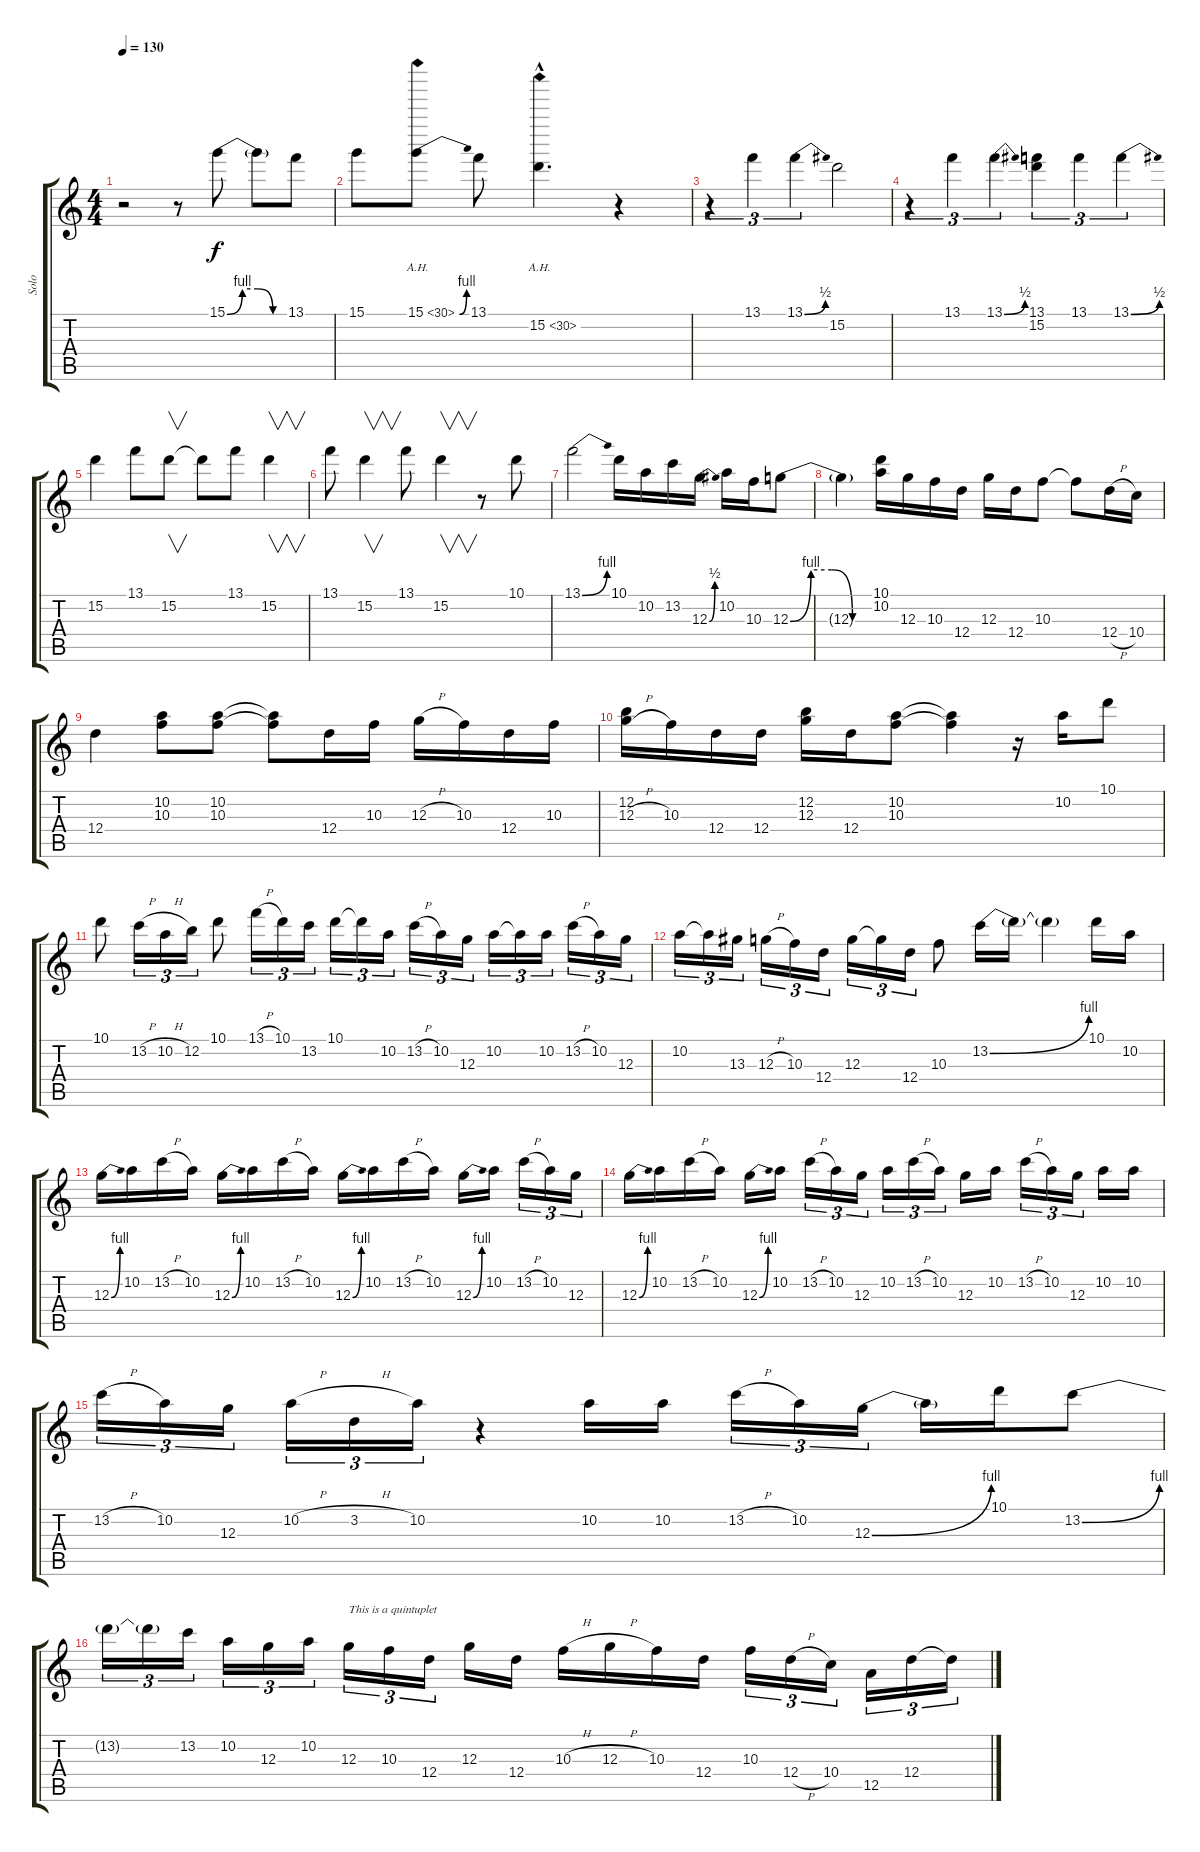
\track ("Solo" "Solo") {instrument distortionguitar}
\staff {score tabs}
\tuning (E4 B3 G3 D3 A2 E2) {hide}
\ts (4 4)
\tempo 130
\clef g2
\ks c
r.2{dy f} r.8 15.1{be (custom 0 0 15 4 30 4 45 0 60 0)}.8 15.1{t}.8 13.1.8 |
15.1.8 15.1{be (bend 0 0 60 4) ah 15}.8 13.1.8 15.2{ah 15 hac}.4{d} r.4 |
r.4{tu (3 2)} 13.1.4{tu (3 2)} 13.1{be (bend 0 0 60 2)}.4{tu (3 2)} 15.2.2 |
r.4{tu (3 2)} 13.1.4{tu (3 2)} 13.1{be (bend 0 0 60 2)}.4{tu (3 2)} (13.1 15.2).4{tu (3 2)} 13.1.4{tu (3 2)} 13.1{be (bend 0 0 60 2)}.4{tu (3 2)} |
15.2.4 13.1.8 15.2.8{v} 15.2{t}.8 13.1.8 15.2.4{v} |
13.1.8 15.2.4{v} 13.1.8 15.2.4{v} r.8 10.1.8 |
13.1{be (bend 0 0 60 4)}.2 10.1.16 10.2.16 13.2.16 12.3{be (bend 0 0 60 2)}.16 10.2.16 10.3.16 12.3{be (custom 0 0 15 4 30 4 45 0 60 0)}.8 |
12.3{t}.4 (10.1 10.2).16 12.3.16 10.3.16 12.4.16 12.3.16 12.4.16 10.3.8 10.3{t}.8 12.4{h}.16 10.4.16 |
12.4.4 (10.2 10.3).8 (10.2 10.3).8 (10.2{t} 10.3{t}).8 12.4.16 10.3.16 12.3{h}.16 10.3.16 12.4.16 10.3.16 |
(12.2 12.3{h}).16 10.3.16 12.4.16 12.4.16 (12.2 12.3).16 12.4.16 (10.2 10.3).8 (10.2{t} 10.3{t}).4 r.16 10.2.16 10.1.8 |
10.1.8 13.2{h}.16{tu (3 2)} 10.2{h}.16{tu (3 2)} 12.2.16{tu (3 2)} 10.1.8 13.1{h}.16{tu (3 2)} 10.1.16{tu (3 2)} 13.2.16{tu (3 2)} 10.1.16{tu (3 2)} 10.1{t}.16{tu (3 2)} 10.2.16{tu (3 2)} 13.2{h}.16{tu (3 2)} 10.2.16{tu (3 2)} 12.3.16{tu (3 2)} 10.2.16{tu (3 2)} 10.2{t}.16{tu (3 2)} 10.2.16{tu (3 2)} 13.2{h}.16{tu (3 2)} 10.2.16{tu (3 2)} 12.3.16{tu (3 2)} |
10.2.16{tu (3 2)} 10.2{t}.16{tu (3 2)} 13.3.16{tu (3 2)} 12.3{h}.16{tu (3 2)} 10.3.16{tu (3 2)} 12.4.16{tu (3 2)} 12.3.16{tu (3 2)} 12.3{t}.16{tu (3 2)} 12.4.16{tu (3 2)} 10.3.8 13.2{be (bend 0 0 60 4)}.16 13.2{t}.16 13.2{t}.4 10.1.16 10.2.16 |
12.3{be (bend 0 0 60 4)}.16 10.2.16 13.2{h}.16 10.2.16 12.3{be (bend 0 0 60 4)}.16 10.2.16 13.2{h}.16 10.2.16 12.3{be (bend 0 0 60 4)}.16 10.2.16 13.2{h}.16 10.2.16 12.3{be (bend 0 0 60 4)}.16 10.2.16 13.2{h}.16{tu (3 2)} 10.2.16{tu (3 2)} 12.3.16{tu (3 2)} |
12.3{be (bend 0 0 60 4)}.16 10.2.16 13.2{h}.16 10.2.16 12.3{be (bend 0 0 60 4)}.16 10.2.16 13.2{h}.16{tu (3 2)} 10.2.16{tu (3 2)} 12.3.16{tu (3 2)} 10.2.16{tu (3 2)} 13.2{h}.16{tu (3 2)} 10.2.16{tu (3 2)} 12.3.16 10.2.16 13.2{h}.16{tu (3 2)} 10.2.16{tu (3 2)} 12.3.16{tu (3 2)} 10.2.16 10.2.16 |
13.2{h}.16{tu (3 2)} 10.2.16{tu (3 2)} 12.3.16{tu (3 2)} 10.2{h}.16{tu (3 2)} 3.2{h}.16{tu (3 2)} 10.2.16{tu (3 2)} r.4 10.2.16 10.2.16 13.2{h}.16{tu (3 2)} 10.2.16{tu (3 2)} 12.3{be (bend 0 0 60 4)}.16{tu (3 2)} 12.3{t}.16 10.1.16 13.2{be (bend 0 0 60 4)}.8 |
13.2{t}.16{tu (3 2)} 13.2{t}.16{tu (3 2)} 13.2.16{tu (3 2)} 10.2.16{tu (3 2)} 12.3.16{tu (3 2)} 10.2.16{tu (3 2)} 12.3.16{tu (3 2) txt "This is a quintuplet"} 10.3.16{tu (3 2)} 12.4.16{tu (3 2)} 12.3.16 12.4.16 10.3{h}.16 12.3{h}.16 10.3.16 12.4.16 10.3.16{tu (3 2)} 12.4{h}.16{tu (3 2)} 10.4.16{tu (3 2)} 12.5.16{tu (3 2)} 12.4.16{tu (3 2)} 12.4{t}.16{tu (3 2)}
